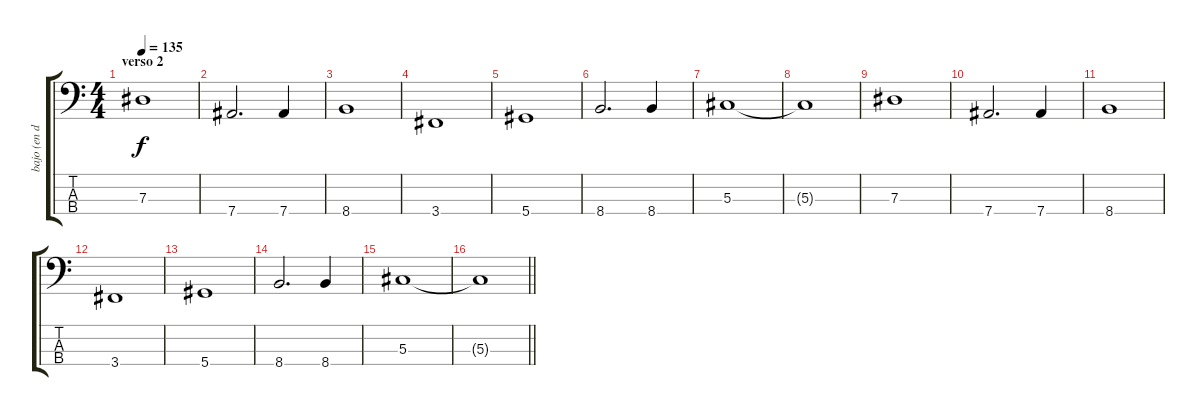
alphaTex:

\track ("bajo (en distors)" "bajo (en d") {instrument electricbassfinger}
\staff {score tabs}
\tuning (Gb2 Db2 Ab1 Eb1) {hide}
\ts (4 4)
\section ("" "verso 2")
\tempo 135
\clef f4
\ks c
7.3.1{dy f} |
7.4.2{d} 7.4.4 |
8.4.1 |
3.4.1 |
5.4.1 |
8.4.2{d} 8.4.4 |
5.3.1 |
5.3{t}.1 |
7.3.1 |
7.4.2{d} 7.4.4 |
8.4.1 |
3.4.1 |
5.4.1 |
8.4.2{d} 8.4.4 |
5.3.1 |
\barLineRight lightlight
5.3{t}.1
